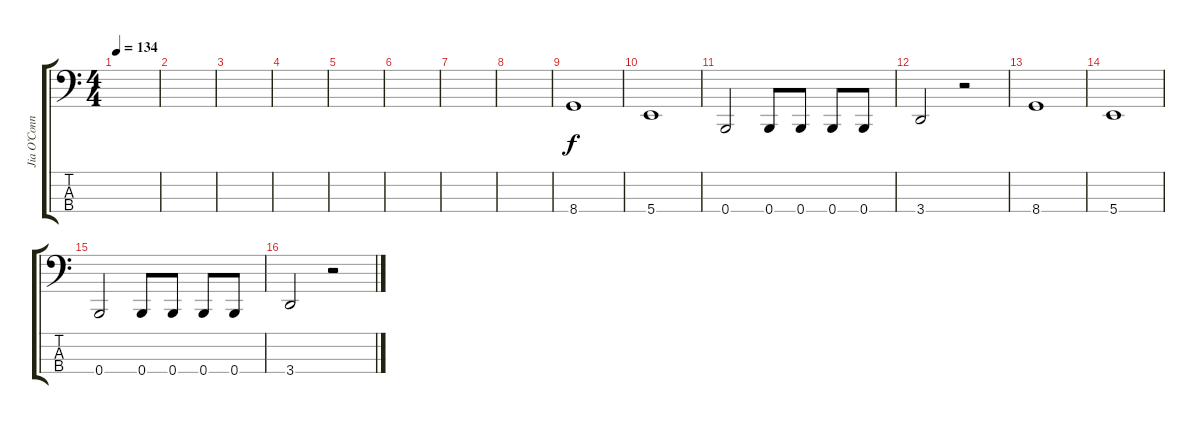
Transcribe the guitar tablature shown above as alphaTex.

\track ("Jia O’Connor" "Jia O’Conn") {instrument electricbasspick}
\staff {score tabs}
\tuning (E2 B1 Gb1 B0) {hide}
\ts (4 4)
\tempo 134
\clef f4
\ks c
|
|
|
|
|
|
|
|
8.4.1 |
5.4.1 |
0.4.2 0.4.8 0.4.8 0.4.8 0.4.8 |
3.4.2 r.2 |
8.4.1 |
5.4.1 |
0.4.2 0.4.8 0.4.8 0.4.8 0.4.8 |
3.4.2 r.2
